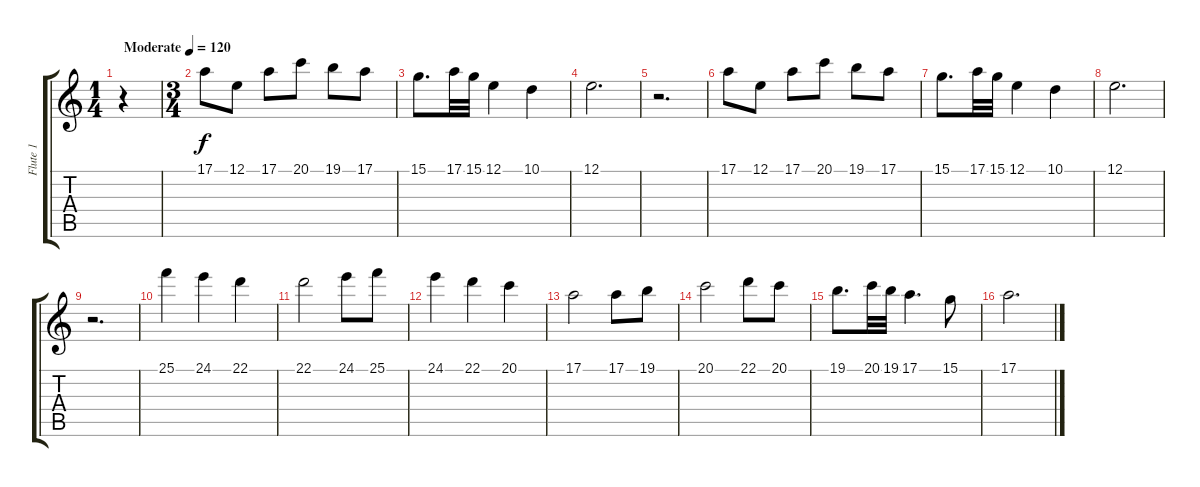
\track ("Flute 1" "Flute 1") {instrument recorder}
\staff {score tabs}
\tuning (E4 B3 G3 D3 A2 E2) {hide}
\ts (1 4)
\tempo (120 "Moderate")
\clef g2
\ks c
r.4{dy f instrument recorder} |
\ts (3 4)
17.1.8 12.1.8 17.1.8 20.1.8 19.1.8 17.1.8 |
15.1.8{d} 17.1.32 15.1.32 12.1.4 10.1.4 |
12.1.2{d} |
r.2{d} |
17.1.8 12.1.8 17.1.8 20.1.8 19.1.8 17.1.8 |
15.1.8{d} 17.1.32 15.1.32 12.1.4 10.1.4 |
12.1.2{d} |
r.2{d} |
25.1.4 24.1.4 22.1.4 |
22.1.2 24.1.8 25.1.8 |
24.1.4 22.1.4 20.1.4 |
17.1.2 17.1.8 19.1.8 |
20.1.2 22.1.8 20.1.8 |
19.1.8{d} 20.1.32 19.1.32 17.1.4{d} 15.1.8 |
17.1.2{d}
